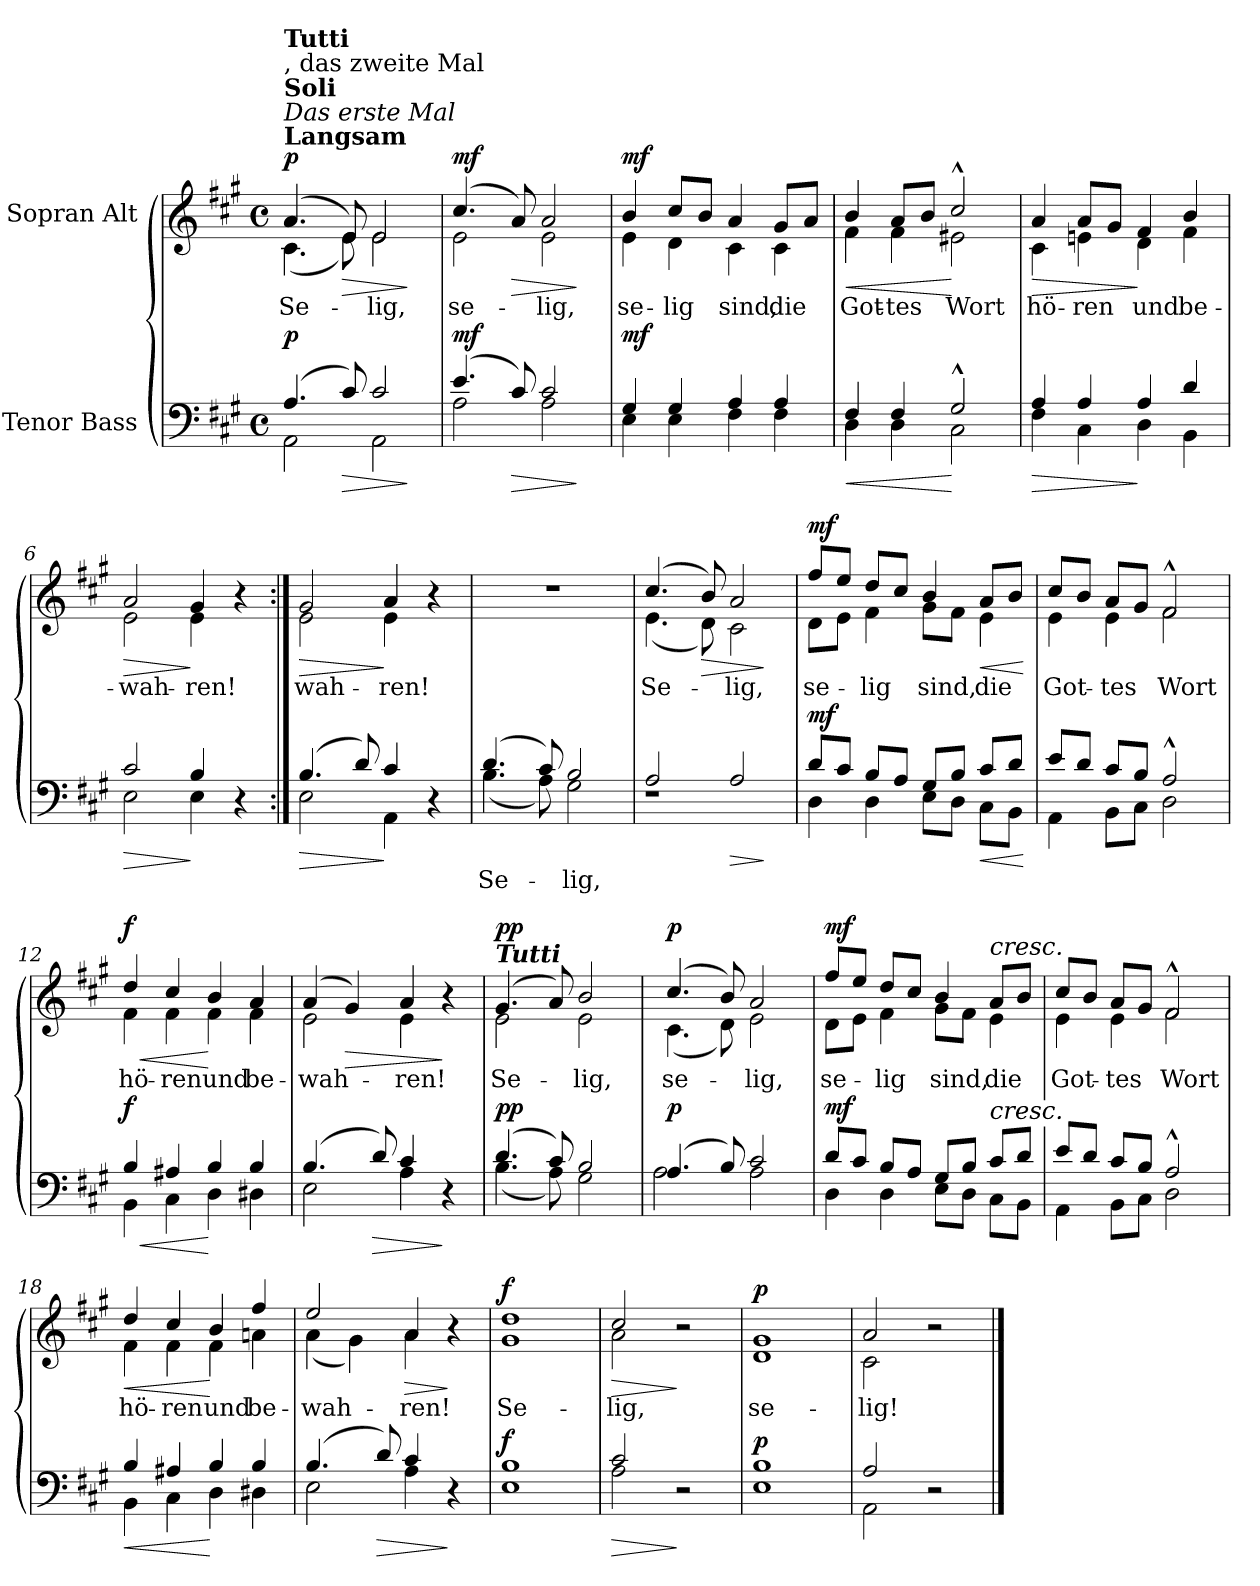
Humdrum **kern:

**kern	**text	**dynam	**kern	**text	**dynam
*part2	*part2	*part2	*part1	*part1	*part1
*staff2	*staff2	*staff2	*staff1	*staff1	*staff1
*I"Tenor Bass	*	*	*I"Sopran Alt	*	*
*clefF4	*	*	*clefG2	*	*
*k[f#c#g#]	*	*	*k[f#c#g#]	*	*
*M4/4	*	*	*M4/4	*	*
*met(c)	*	*	*met(c)	*	*
=1	=1	=1	=1	=1	=1
*^	*	*	*^	*	*
!	!	!	!	!LO:TX:a:B:t=Langsam	!	!	!
!	!	!	!	!LO:TX:a:i:t=Das erste Mal	!	!	!
!	!	!	!	!LO:TX:a:B:t=Soli	!	!	!
!	!	!	!	!LO:TX:a:t=, das zweite Mal	!	!	!
!	!	!	!	!LO:TX:a:B:t=Tutti	!	!	!
!	!	!	!LO:DY:a	!	!	!	!LO:DY:a
(4.A/	2AA\	.	p	(4.a/	(4.c#\	Se-	p
!	!	!	!LO:HP:b	!	!	!	!LO:HP:b
8c#/)	.	.	>	8e/)	8e\)	.	>
2c#/	2AA\	.	.	2e/	2e\	-lig,	.
*v	*v	*	*	*	*	*	*
*	*	*	*v	*v	*	*
.	.	]	.	.	]
=2	=2	=2	=2	=2	=2
*^	*	*	*^	*	*
!	!	!	!LO:DY:a	!	!	!	!LO:DY:a
(4.e/	2A\	.	mf	(4.cc#/	2e\	se-	mf
!	!	!	!LO:HP:b	!	!	!	!LO:HP:b
8c#/)	.	.	>	8a/)	.	.	>
2c#/	2A\	.	.	2a/	2e\	-lig,	.
*v	*v	*	*	*	*	*	*
*	*	*	*v	*v	*	*
.	.	]	.	.	]
=3	=3	=3	=3	=3	=3
*^	*	*	*^	*	*
!	!	!	!LO:DY:a	!	!	!	!LO:DY:a
4G#/	4E\	.	mf	4b/	4e\	se-	mf
4G#/	4E\	.	.	8cc#/L	4d\	-lig	.
.	.	.	.	8b/J	.	.	.
4A/	4F#\	.	.	4a/	4c#\	sind,	.
4A/	4F#\	.	.	8g#/L	4c#\	die	.
.	.	.	.	8a/J	.	.	.
=4	=4	=4	=4	=4	=4	=4	=4
!	!	!	!LO:HP:b	!	!	!	!LO:HP:b
4F#/	4D\	.	<	4b/	4f#\	Got-	<
4F#/	4D\	.	.	8a/L	4f#\	-tes	.
.	.	.	.	8b/J	.	.	.
2G#^^/	2C#\	.	[	2cc#^^/	2e#X\	Wort	[
=5	=5	=5	=5	=5	=5	=5	=5
!	!	!	!LO:HP:b	!	!	!	!LO:HP:b
4A/	4F#\	.	>	4a/	4c#\	hö-	>
4A/	4C#\	.	.	8a/L	4en\	-ren	.
.	.	.	.	8g#/J	.	.	.
4A/	4D\	.	]	4f#/	4d\	und	]
4d/	4BB\	.	.	4b/	4f#\	be-	.
!!LO:LB:g=z	!!
=6	=6	=6	=6	=6	=6	=6	=6
!	!	!	!LO:HP:b	!	!	!	!LO:HP:b
2c#/	2E\	.	>	2a/	2e\	-wah-	>
4B/	4E\	.	]	4g#/	4e\	-ren!	]
4r	4ryy	.	.	4r	4ryy	.	.
=7:|!	=7:|!	=7:|!	=7:|!	=7:|!	=7:|!	=7:|!	=7:|!
!	!	!	!LO:HP:b	!	!	!	!LO:HP:b
(4.B/	2E\	.	>	2g#/	2e\	-wah-	>
8d/)	.	.	.	.	.	.	.
4c#/	4AA\	.	]	4a/	4e\	-ren!	]
4r	4ryy	.	.	4r	4ryy	.	.
=8	=8	=8	=8	=8	=8	=8	=8
!	!	!	!	!LO:TX:a:Bi:t=Soli	!	!	!
*	*	*	*	*v	*v	*	*
(4.d/	(4.B\	Se-	.	1r	.	.
8c#/)	8A\)	.	.	.	.	.
2B/	2G#\	-lig,	.	.	.	.
=9	=9	=9	=9	=9	=9	=9
*	*	*	*	*^	*	*
2A/	1rF	.	.	(4.cc#/	(4.e\	Se-	.
!	!	!	!	!	!	!	!LO:HP:b
.	.	.	.	8b/)	8d\)	.	>
!	!	!	!LO:HP:b	!	!	!	!
2A/	.	.	>	2a/	2c#\	-lig,	.
*v	*v	*	*	*	*	*	*
*	*	*	*v	*v	*	*
.	.	]	.	.	]
=10	=10	=10	=10	=10	=10
*^	*	*	*^	*	*
!	!	!	!LO:DY:a	!	!	!	!LO:DY:a
8d/L	4D\	.	mf	8ff#/L	8d\L	se-	mf
8c#/J	.	.	.	8ee/J	8e\J	.	.
8B/L	4D\	.	.	8dd/L	4f#\	-lig	.
8A/J	.	.	.	8cc#/J	.	.	.
8G#/L	8E\L	.	.	4b/	8g#\L	sind,	.
8B/J	8D\J	.	.	.	8f#\J	.	.
!	!	!	!LO:HP:b	!	!	!	!LO:HP:b
8c#/L	8C#\L	.	<	8a/L	4e\	die	<
8d/J	8BB\J	.	.	8b/J	.	.	.
*v	*v	*	*	*	*	*	*
*	*	*	*v	*v	*	*
.	.	[	.	.	[
=11	=11	=11	=11	=11	=11
*^	*	*	*^	*	*
8e/L	4AA\	.	.	8cc#/L	4e\	Got-	.
8d/J	.	.	.	8b/J	.	.	.
8c#/L	8BB\L	.	.	8a/L	4e\	-tes	.
8B/J	8C#\J	.	.	8g#/J	.	.	.
2A^^/	2D\	.	.	2f#^^/	2f#\	Wort	.
!!LO:LB:g=z	!!
=12	=12	=12	=12	=12	=12	=12	=12
!	!	!	!LO:HP:b	!	!	!	!LO:HP:b
!	!	!	!LO:DY:n=1:a	!	!	!	!LO:DY:n=1:a
4B/	4BB\	.	< f	4dd/	4f#\	hö-	< f
4A#X/	4C#\	.	.	4cc#/	4f#\	-ren	.
4B/	4D\	.	[	4b/	4f#\	und	[
4B/	4D#X\	.	.	4a/	4f#\	be-	.
=13	=13	=13	=13	=13	=13	=13	=13
(4.B/	2E\	.	.	(4a/	2e\	-wah-	.
!	!	!	!	!	!	!	!LO:HP:b
.	.	.	.	4g#/)	.	.	>
!	!	!	!LO:HP:b	!	!	!	!
8d/)	.	.	>	.	.	.	.
4c#/	4A\	.	.	4a/	4e\	-ren!	.
4r	4ryy	.	]	4r	4ryy	.	]
=14	=14	=14	=14	=14	=14	=14	=14
!	!	!	!	!LO:TX:a:Bi:t=Tutti	!	!	!
!	!	!	!LO:DY:a	!	!	!	!LO:DY:a
(4.d/	(4.B\	.	pp	(4.g#/	2e\	Se-	pp
8c#/)	8A\)	.	.	8a/)	.	.	.
2B/	2G#\	.	.	2b/	2e\	-lig,	.
=15	=15	=15	=15	=15	=15	=15	=15
!	!	!	!LO:DY:a	!	!	!	!LO:DY:a
(4.A/	2A\	.	p	(4.cc#/	(4.c#\	se-	p
8B/)	.	.	.	8b/)	8d\)	.	.
2c#/	2A\	.	.	2a/	2e\	-lig,	.
=16	=16	=16	=16	=16	=16	=16	=16
!	!	!	!LO:DY:a	!	!	!	!LO:DY:a
8d/L	4D\	.	mf	8ff#/L	8d\L	se-	mf
8c#/J	.	.	.	8ee/J	8e\J	.	.
8B/L	4D\	.	.	8dd/L	4f#\	-lig	.
8A/J	.	.	.	8cc#/J	.	.	.
8G#/L	8E\L	.	.	4b/	8g#\L	sind,	.
8B/J	8D\J	.	.	.	8f#\J	.	.
!	!	!	!	!LO:TX:a:i:t=cresc.	!	!	!
!LO:TX:a:i:t=cresc.	!	!	!	!	!	!	!
8c#/L	8C#\L	.	.	8a/L	4e\	die	.
8d/J	8BB\J	.	.	8b/J	.	.	.
!!LO:LB:g=z	!!
=17	=17	=17	=17	=17	=17	=17	=17
8e/L	4AA\	.	.	8cc#/L	4e\	Got-	.
8d/J	.	.	.	8b/J	.	.	.
8c#/L	8BB\L	.	.	8a/L	4e\	-tes	.
8B/J	8C#\J	.	.	8g#/J	.	.	.
2A^^/	2D\	.	.	2f#^^/	2f#\	Wort	.
=18	=18	=18	=18	=18	=18	=18	=18
!	!	!	!LO:HP:b	!	!	!	!LO:HP:b
4B/	4BB\	.	<	4dd/	4f#\	hö-	<
4A#X/	4C#\	.	.	4cc#/	4f#\	-ren	.
4B/	4D\	.	[	4b/	4f#\	und	[
4B/	4D#X\	.	.	4ff#/	4an\	be-	.
=19	=19	=19	=19	=19	=19	=19	=19
(4.B/	2E\	.	.	2ee/	(4a\	-wah-	.
.	.	.	.	.	4g#\)	.	.
!	!	!	!LO:HP:b	!	!	!	!
8d/)	.	.	>	.	.	.	.
!	!	!	!	!	!	!	!LO:HP:b
4c#/	4A\	.	.	4a/	4a\	-ren!	>
4r	4ryy	.	]	4r	4ryy	.	]
=20	=20	=20	=20	=20	=20	=20	=20
!	!	!	!LO:DY:a	!	!	!	!LO:DY:a
1B	1E	.	f	1dd	1g#	Se-	f
=21	=21	=21	=21	=21	=21	=21	=21
!	!	!	!LO:HP:b	!	!	!	!LO:HP:b
2c#/	2A\	.	>	2cc#/	2a\	-lig,	>
2r	2ryy	.	]	2r	2ryy	.	]
=22	=22	=22	=22	=22	=22	=22	=22
!	!	!	!LO:DY:a	!	!	!	!LO:DY:a
1B	1E	.	p	1g#	1d	se-	p
=23	=23	=23	=23	=23	=23	=23	=23
2A/	2AA\	.	.	2a/	2c#\	-lig!	.
2r	2ryy	.	.	2r	2ryy	.	.
*v	*v	*	*	*	*	*	*
*	*	*	*v	*v	*	*
==	==	==	==	==	==
*-	*-	*-	*-	*-	*-
